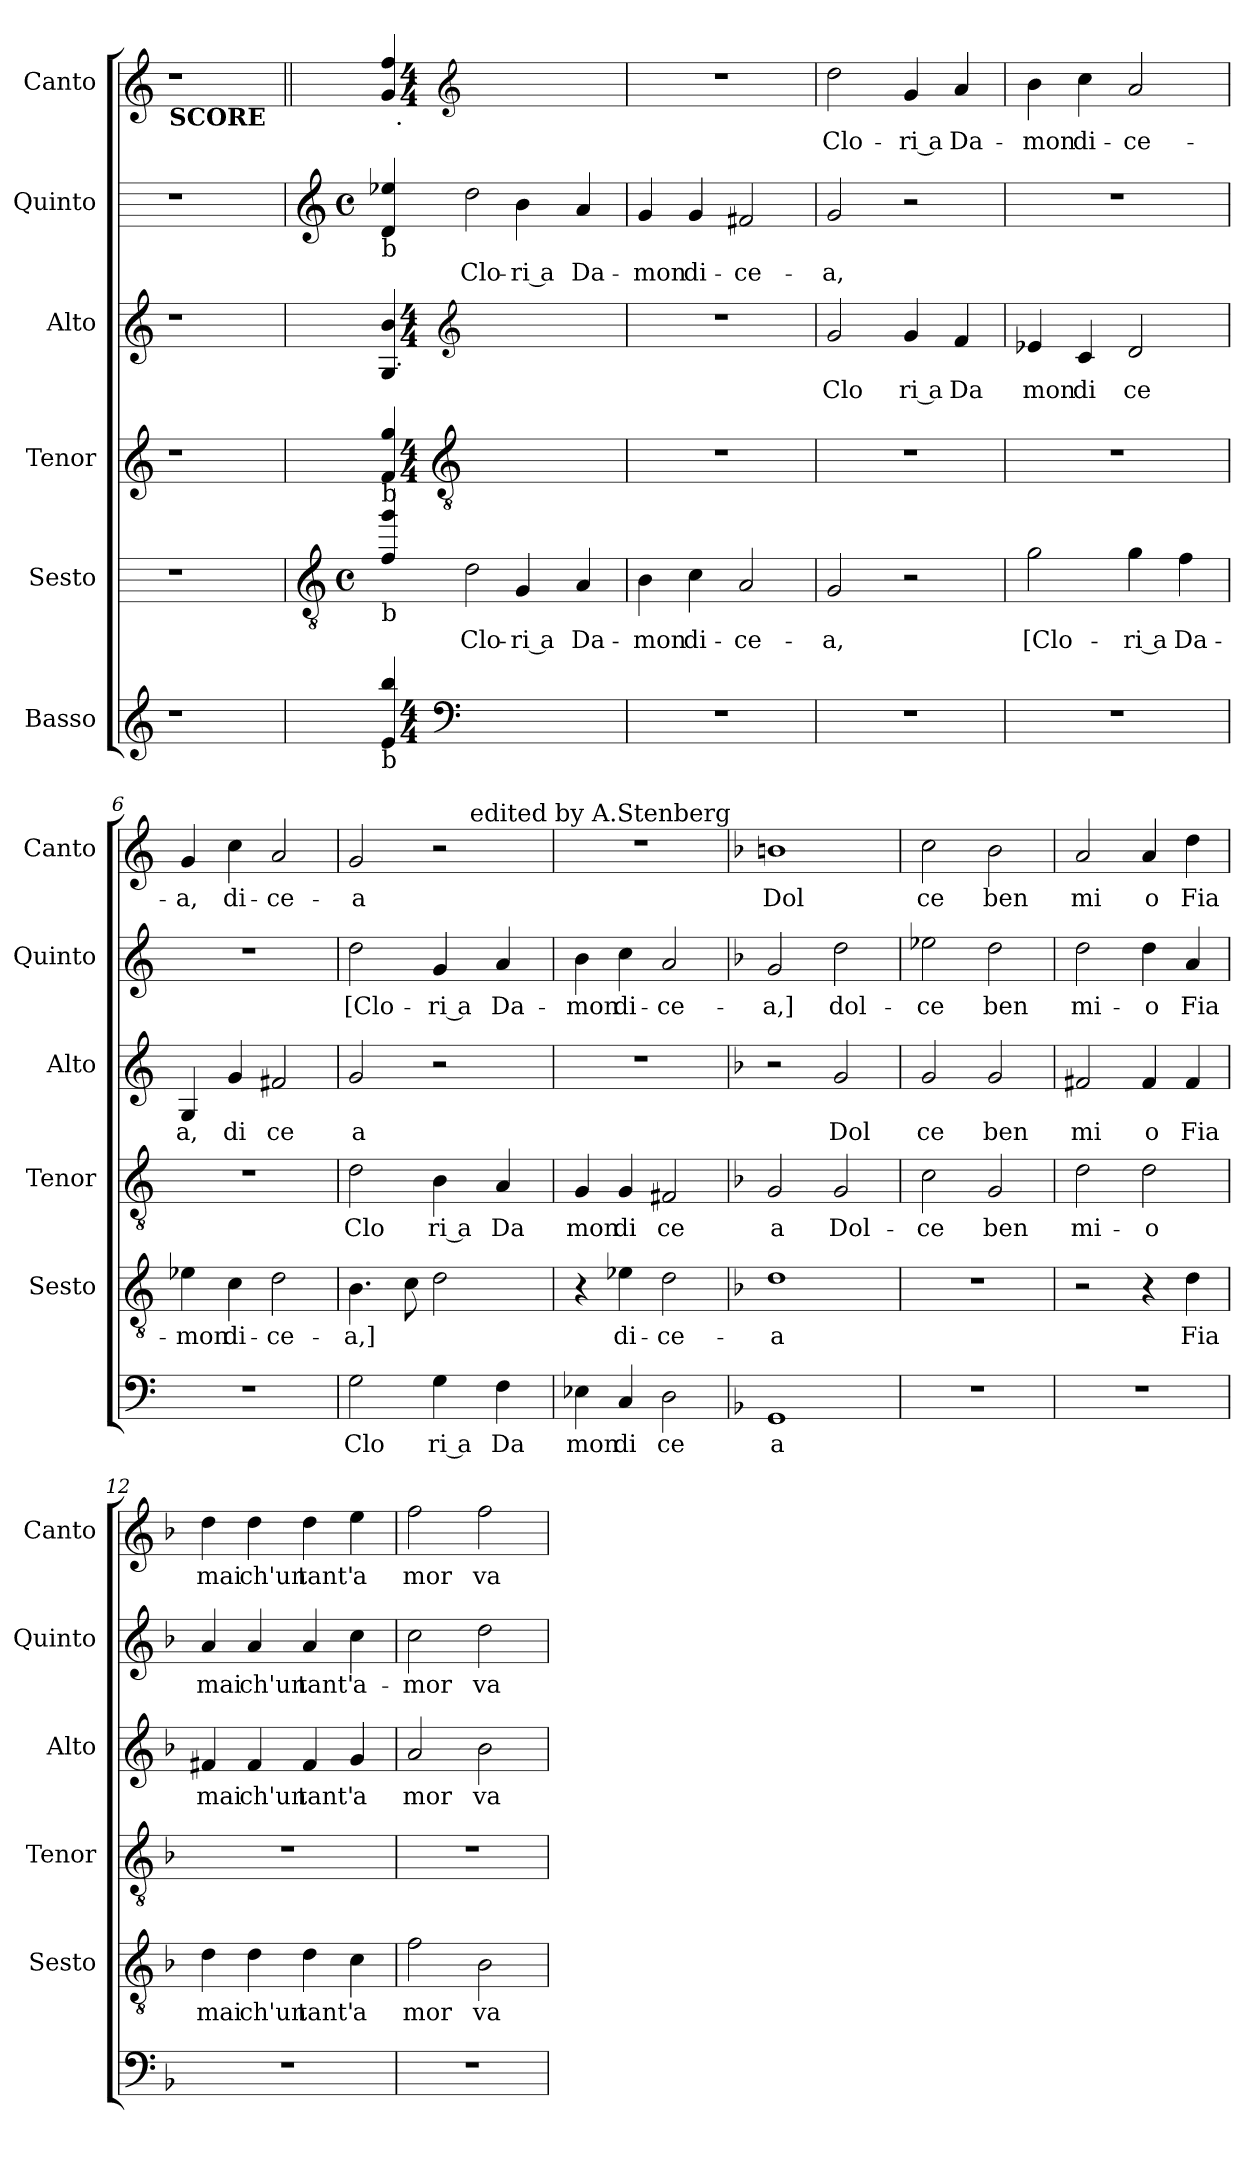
**kern	**text	**kern	**text	**kern	**text	**kern	**text	**kern	**text	**kern	**text
*part6	*part6	*part5	*part5	*part4	*part4	*part3	*part3	*part2	*part2	*part1	*part1
*staff6	*staff6	*staff5	*staff5	*staff4	*staff4	*staff3	*staff3	*staff2	*staff2	*staff1	*staff1
*I"Basso	*	*I"Sesto	*	*I"Tenor	*	*I"Alto	*	*I"Quinto	*	*I"Canto	*
*	*	*I'Sesto	*	*I'Tenor	*	*I'Alto	*	*I'Quinto	*	*I'Canto	*
!!LO:PB:g=z
*stria5	*	*stria5	*	*stria5	*	*stria5	*	*stria5	*	*stria5	*
*	*	*	*	*	*	*	*	*	*	*k[]	*
*	*	*	*	*	*	*	*	*	*	*C:	*
=1	=1	=1	=1	=1	=1	=1	=1	=1	=1	=1	=1
!	!	!	!	!	!	!	!	!	!	!LO:TX:b:B:t=SCORE	!
1r	.	1r	.	1r	.	1r	.	1r	.	1r	.
!!LO:LB:g=z
=2	=2||	=2	=2||	=2	=2||	=2	=2||	=2	=2||	=2||	=2||
*	*	*clefGv2	*	*	*	*	*	*clefG2	*	*	*
*	*	*M4/4	*	*	*	*	*	*M4/4	*	*	*
*	*	*met(c)	*	*	*	*	*	*met(c)	*	*	*
!	!	!	!	!	!	!	!	!	!	!LO:TX:b:t=b	!
!	!	!	!	!	!	!	!	!LO:TX:b:t=b	!	!	!
!	!	!	!	!	!	!LO:TX:b:t=b	!	!	!	!	!
!	!	!	!	!LO:TX:b:t=b	!	!	!	!	!	!	!
!	!	!LO:TX:b:t=b	!	!	!	!	!	!	!	!	!
!LO:TX:b:t=b	!	!	!	!	!	!	!	!	!	!	!
*	*	*	*	*	*	*^	*	*	*	*^	*
4bb/ 4e/	.	4gg/ 4f/	.	4gg/ 4f/	.	4b/ 4G/	32ryy	.	4ee-X/ 4d/	.	4ff/ 4g/	32ryy	.
!	!	!	!	!	!	!	!	!	!	!	!	!LO:TX:b:t=.	!
!	!	!	!	!	!	!	!LO:TX:b:t=.	!	!	!	!	!	!
.	.	.	.	.	.	.	2ryy	.	.	.	.	2ryy	.
*clefF4	*	*	*	*clefGv2	*	*clefG2	*	*	*	*	*clefG2	*	*
*M4/4	*	*	*	*M4/4	*	*M4/4	*	*	*	*	*M4/4	*	*
*met(c)	*	*	*	*met(c)	*	*met(c)	*	*	*	*	*met(c)	*	*
!	!	!LO:N:vis=2	!LO:LY:b:cj	!	!	!	!	!	!LO:N:vis=2	!LO:LY:b:cj	!	!	!
2.ryy	.	4d\	-Clo-	2.ryy	.	2.ryy	.	.	4dd\	Clo-	2.ryy	.	.
!	!	!	!LO:LY:b:rj	!	!	!	!	!	!	!LO:LY:b:rj	!	!	!
.	.	4G/	-ri a	.	.	.	.	.	4b\	-ri a	.	.	.
.	.	.	.	.	.	.	4...ryy	.	.	.	.	4...ryy	.
!	!	!	!LO:LY:b:cj	!	!	!	!	!	!	!LO:LY:b:cj	!	!	!
.	.	4A/	Da-	.	.	.	.	.	4a/	Da-	.	.	.
=3	=3	=3	=3	=3	=3	=3	=3	=3	=3	=3	=3	=3	=3
!	!	!	!LO:LY:b:cj	!	!	!	!	!	!	!LO:LY:b:cj	!	!	!
*	*	*	*	*	*	*v	*v	*	*	*	*v	*v	*
1r	.	4B\	-mon	1r	.	1r	.	4g/	-mon	1r	.
!	!	!	!LO:LY:b:cj	!	!	!	!	!	!LO:LY:b:cj	!	!
.	.	4c\	di-	.	.	.	.	4g/	di-	.	.
!	!	!	!LO:LY:b:cj	!	!	!	!	!	!LO:LY:b:cj	!	!
.	.	2A/	-ce-	.	.	.	.	2f#X/	-ce-	.	.
=4	=4	=4	=4	=4	=4	=4	=4	=4	=4	=4	=4
!	!	!	!LO:LY:b:cj	!	!	!	!LO:LY:b:cj	!	!LO:LY:b:cj	!	!LO:LY:b:cj
1r	.	2G/	-a,	1r	.	2g/	Clo	2g/	-a,	2dd\	Clo-
!	!	!	!	!	!	!	!LO:LY:b:rj	!	!	!	!LO:LY:b:rj
.	.	2r	.	.	.	4g/	ri a	2r	.	4g/	-ri a
!	!	!	!	!	!	!	!LO:LY:b:cj	!	!	!	!LO:LY:b:cj
.	.	.	.	.	.	4f/	Da	.	.	4a/	Da-
=5	=5	=5	=5	=5	=5	=5	=5	=5	=5	=5	=5
!	!	!	!LO:LY:b:cj	!	!	!	!LO:LY:b:cj	!	!	!	!LO:LY:b:cj
1r	.	2g\	[Clo-	1r	.	4e-X/	mon	1r	.	4b\	-mon
!	!	!	!	!	!	!	!LO:LY:b:cj	!	!	!	!LO:LY:b:cj
.	.	.	.	.	.	4c/	di	.	.	4cc\	di-
!	!	!	!LO:LY:b:rj	!	!	!	!LO:LY:b:cj	!	!	!	!LO:LY:b:cj
.	.	4g\	-ri a	.	.	2d/	ce	.	.	2a/	-ce-
!	!	!	!LO:LY:b:cj	!	!	!	!	!	!	!	!
.	.	4f\	Da-	.	.	.	.	.	.	.	.
=6	=6	=6	=6	=6	=6	=6	=6	=6	=6	=6	=6
!	!	!	!LO:LY:b:cj	!	!	!	!LO:LY:b:cj	!	!	!	!LO:LY:b:cj
1r	.	4e-X\	-mon	1r	.	4G/	a,	1r	.	4g/	-a,
!	!	!	!LO:LY:b:cj	!	!	!	!LO:LY:b:cj	!	!	!	!LO:LY:b:cj
.	.	4c\	di-	.	.	4g/	di	.	.	4cc\	di-
!	!	!	!LO:LY:b:cj	!	!	!	!LO:LY:b:cj	!	!	!	!LO:LY:b:cj
.	.	2d\	-ce-	.	.	2f#X/	ce	.	.	2a/	-ce-
=7	=7	=7	=7	=7	=7	=7	=7	=7	=7	=7	=7
!	!LO:LY:b:cj	!	!LO:LY:b:cj	!	!LO:LY:b:cj	!	!LO:LY:b:cj	!	!LO:LY:b:cj	!	!LO:LY:b:cj
*	*	*	*	*	*	*	*	*	*	*^	*
2G\	Clo	4.B\	-a,]	2d\	-Clo	2g/	a	2dd\	[Clo-	2g/	2ryy	-a
.	.	8c\	.	.	.	.	.	.	.	.	.	.
!	!LO:LY:b:rj	!	!	!	!LO:LY:b:rj	!	!	!	!LO:LY:b:rj	!	!	!
4G\	ri a	2d\	.	4B\	ri a	2r	.	4g/	-ri a	2r	8ryy	.
.	.	.	.	.	.	.	.	.	.	.	64ryy	.
!	!	!	!	!	!	!	!	!	!	!	!LO:TX:a:t=edited by A.Stenberg	!
.	.	.	.	.	.	.	.	.	.	.	4ryy	.
!	!LO:LY:b:cj	!	!	!	!LO:LY:b:cj	!	!	!	!LO:LY:b:cj	!	!	!
4F\	Da	.	.	4A/	Da	.	.	4a/	Da-	.	.	.
.	.	.	.	.	.	.	.	.	.	.	16..ryy	.
=8	=8	=8	=8	=8	=8	=8	=8	=8	=8	=8	=8	=8
!	!LO:LY:b:cj	!	!	!	!LO:LY:b:cj	!	!	!	!LO:LY:b:cj	!	!	!
*	*	*	*	*	*	*	*	*	*	*v	*v	*
4E-X\	mon	4r	.	4G/	mon	1r	.	4b\	-mon	1r	.
!	!LO:LY:b:cj	!	!LO:LY:b:cj	!	!LO:LY:b:cj	!	!	!	!LO:LY:b:cj	!	!
4C/	di	4e-X\	di-	4G/	di	.	.	4cc\	di-	.	.
!	!LO:LY:b:cj	!	!LO:LY:b:cj	!	!LO:LY:b:cj	!	!	!	!LO:LY:b:cj	!	!
2D\	ce	2d\	-ce-	2F#X/	ce	.	.	2a/	-ce-	.	.
!!LO:LB:g=z
=9	=9	=9	=9	=9	=9	=9	=9	=9	=9	=9	=9
*k[b-]	*	*k[b-]	*	*k[b-]	*	*k[b-]	*	*k[b-]	*	*k[b-]	*
*F:	*	*F:	*	*F:	*	*F:	*	*F:	*	*F:	*
!	!LO:LY:b:cj	!	!LO:LY:b:cj	!	!LO:LY:b:cj	!	!	!	!LO:LY:b:cj	!	!LO:LY:b:cj
1GG	a	1d	-a	2G/	a	2r	.	2g/	-a,]	1bn	Dol
!	!	!	!	!	!LO:LY:b:cj	!	!LO:LY:b:cj	!	!LO:LY:b:cj	!	!
.	.	.	.	2G/	Dol-	2g/	Dol	2dd\	dol-	.	.
=10	=10	=10	=10	=10	=10	=10	=10	=10	=10	=10	=10
!	!	!	!	!	!LO:LY:b:cj	!	!LO:LY:b:cj	!	!LO:LY:b:cj	!	!LO:LY:b:cj
1r	.	1r	.	2c\	-ce	2g/	ce	2ee-X\	-ce	2cc\	ce
!	!	!	!	!	!LO:LY:b:cj	!	!LO:LY:b:cj	!	!LO:LY:b:cj	!	!LO:LY:b:cj
.	.	.	.	2G/	ben	2g/	ben	2dd\	ben	2b-\	ben
=11	=11	=11	=11	=11	=11	=11	=11	=11	=11	=11	=11
!	!	!	!	!	!LO:LY:b:cj	!	!LO:LY:b:cj	!	!LO:LY:b:cj	!	!LO:LY:b:cj
1r	.	2r	.	2d\	mi-	2f#X/	mi	2dd\	mi-	2a/	mi
!	!	!	!	!	!LO:LY:b:cj	!	!LO:LY:b:cj	!	!LO:LY:b:cj	!	!LO:LY:b:cj
.	.	4r	.	2d\	-o	4f#/	o	4dd\	-o	4a/	o
!	!	!	!LO:LY:b:cj	!	!	!	!LO:LY:b:cj	!	!LO:LY:b:cj	!	!LO:LY:b:cj
.	.	4d\	Fia	.	.	4f#/	Fia	4a/	Fia	4dd\	Fia
=12	=12	=12	=12	=12	=12	=12	=12	=12	=12	=12	=12
!	!	!	!LO:LY:b:cj	!	!	!	!LO:LY:b:cj	!	!LO:LY:b:cj	!	!LO:LY:b:cj
1r	.	4d\	mai	1r	.	4f#X/	mai	4a/	mai	4dd\	mai
!	!	!	!LO:LY:b:cj	!	!	!	!LO:LY:b:cj	!	!LO:LY:b:cj	!	!LO:LY:b:cj
.	.	4d\	ch'un	.	.	4f#/	ch'un	4a/	ch'un	4dd\	ch'un
!	!	!	!LO:LY:b:cj	!	!	!	!LO:LY:b:cj	!	!LO:LY:b:cj	!	!LO:LY:b:cj
.	.	4d\	tant'	.	.	4f#/	tant'	4a/	tant'	4dd\	tant'
!	!	!	!LO:LY:b:cj	!	!	!	!LO:LY:b:cj	!	!LO:LY:b:cj	!	!LO:LY:b:cj
.	.	4c\	a	.	.	4g/	a	4cc\	a-	4ee\	a
=13	=13	=13	=13	=13	=13	=13	=13	=13	=13	=13	=13
!	!	!	!LO:LY:b:cj	!	!	!	!LO:LY:b:cj	!	!LO:LY:b:cj	!	!LO:LY:b:cj
1r	.	2f\	mor	1r	.	2a/	mor	2cc\	-mor	2ff\	mor
!	!	!	!LO:LY:b:cj	!	!	!	!LO:LY:b:cj	!	!LO:LY:b:cj	!	!LO:LY:b:cj
.	.	2B-\	va	.	.	2b-\	va	2dd\	va-	2ff\	va
=	=	=	=	=	=	=	=	=	=	=	=
*-	*-	*-	*-	*-	*-	*-	*-	*-	*-	*-	*-
